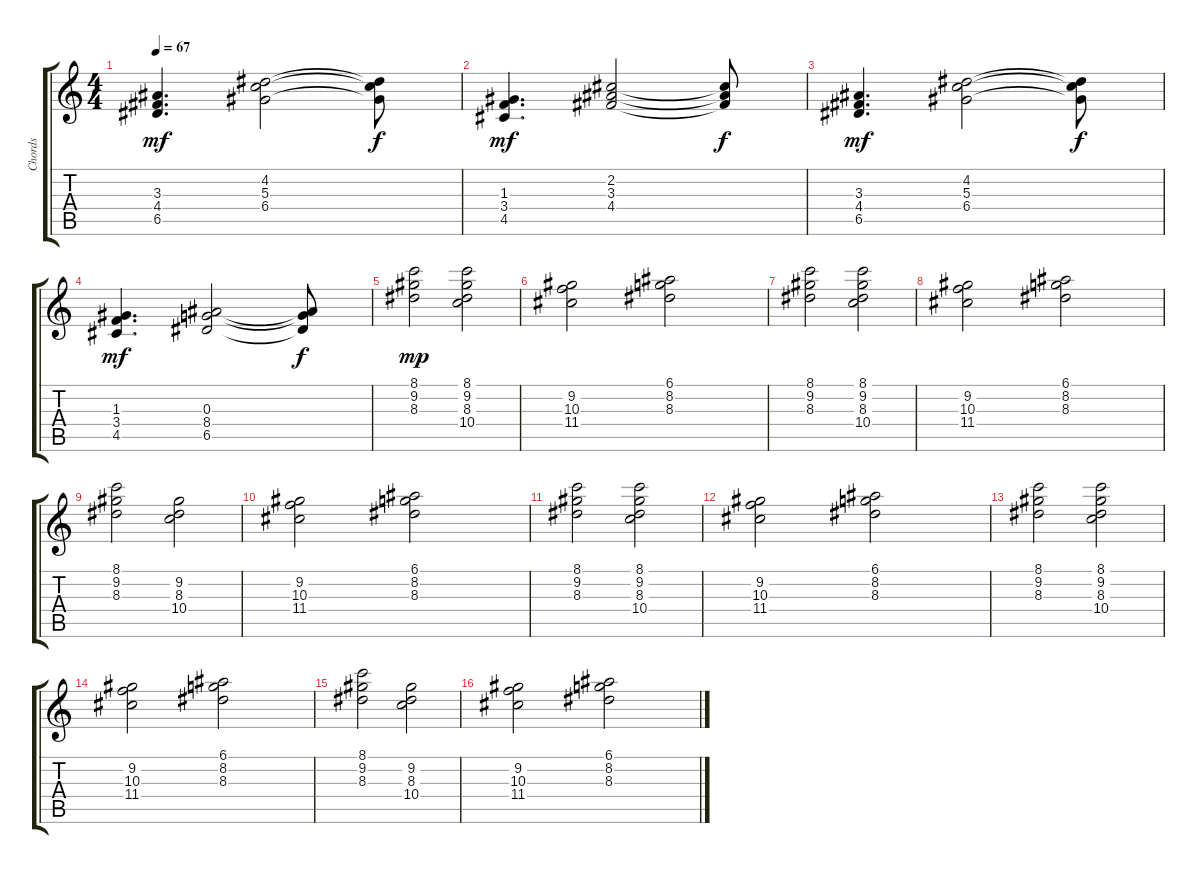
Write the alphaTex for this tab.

\track ("Chords" "Chords") {instrument acousticguitarsteel}
\staff {score tabs}
\tuning (E4 B3 G3 D3 A2 E2) {hide}
\ts (4 4)
\tempo 67
\clef g2
\ks c
(3.3 4.4 6.5).4{d dy mf} (4.2 5.3 6.4).2 (4.2{t} 5.3{t} 6.4{t}).8{dy f} |
(1.3 3.4 4.5).4{d dy mf} (2.2 3.3 4.4).2 (2.2{t} 3.3{t} 4.4{t}).8{dy f} |
(3.3 4.4 6.5).4{d dy mf} (4.2 5.3 6.4).2 (4.2{t} 5.3{t} 6.4{t}).8{dy f} |
(1.3 3.4 4.5).4{d dy mf} (0.3 8.4 6.5).2 (0.3{t} 8.4{t} 6.5{t}).8{dy f} |
(8.1 9.2 8.3).2{dy mp} (8.1 9.2 8.3 10.4).2 |
(9.2 10.3 11.4).2 (6.1 8.2 8.3).2 |
(8.1 9.2 8.3).2 (8.1 9.2 8.3 10.4).2 |
(9.2 10.3 11.4).2 (6.1 8.2 8.3).2 |
(8.1 9.2 8.3).2 (9.2 8.3 10.4).2 |
(9.2 10.3 11.4).2 (6.1 8.2 8.3).2 |
(8.1 9.2 8.3).2 (8.1 9.2 8.3 10.4).2 |
(9.2 10.3 11.4).2 (6.1 8.2 8.3).2 |
(8.1 9.2 8.3).2 (8.1 9.2 8.3 10.4).2 |
(9.2 10.3 11.4).2 (6.1 8.2 8.3).2 |
(8.1 9.2 8.3).2 (9.2 8.3 10.4).2 |
(9.2 10.3 11.4).2 (6.1 8.2 8.3).2
